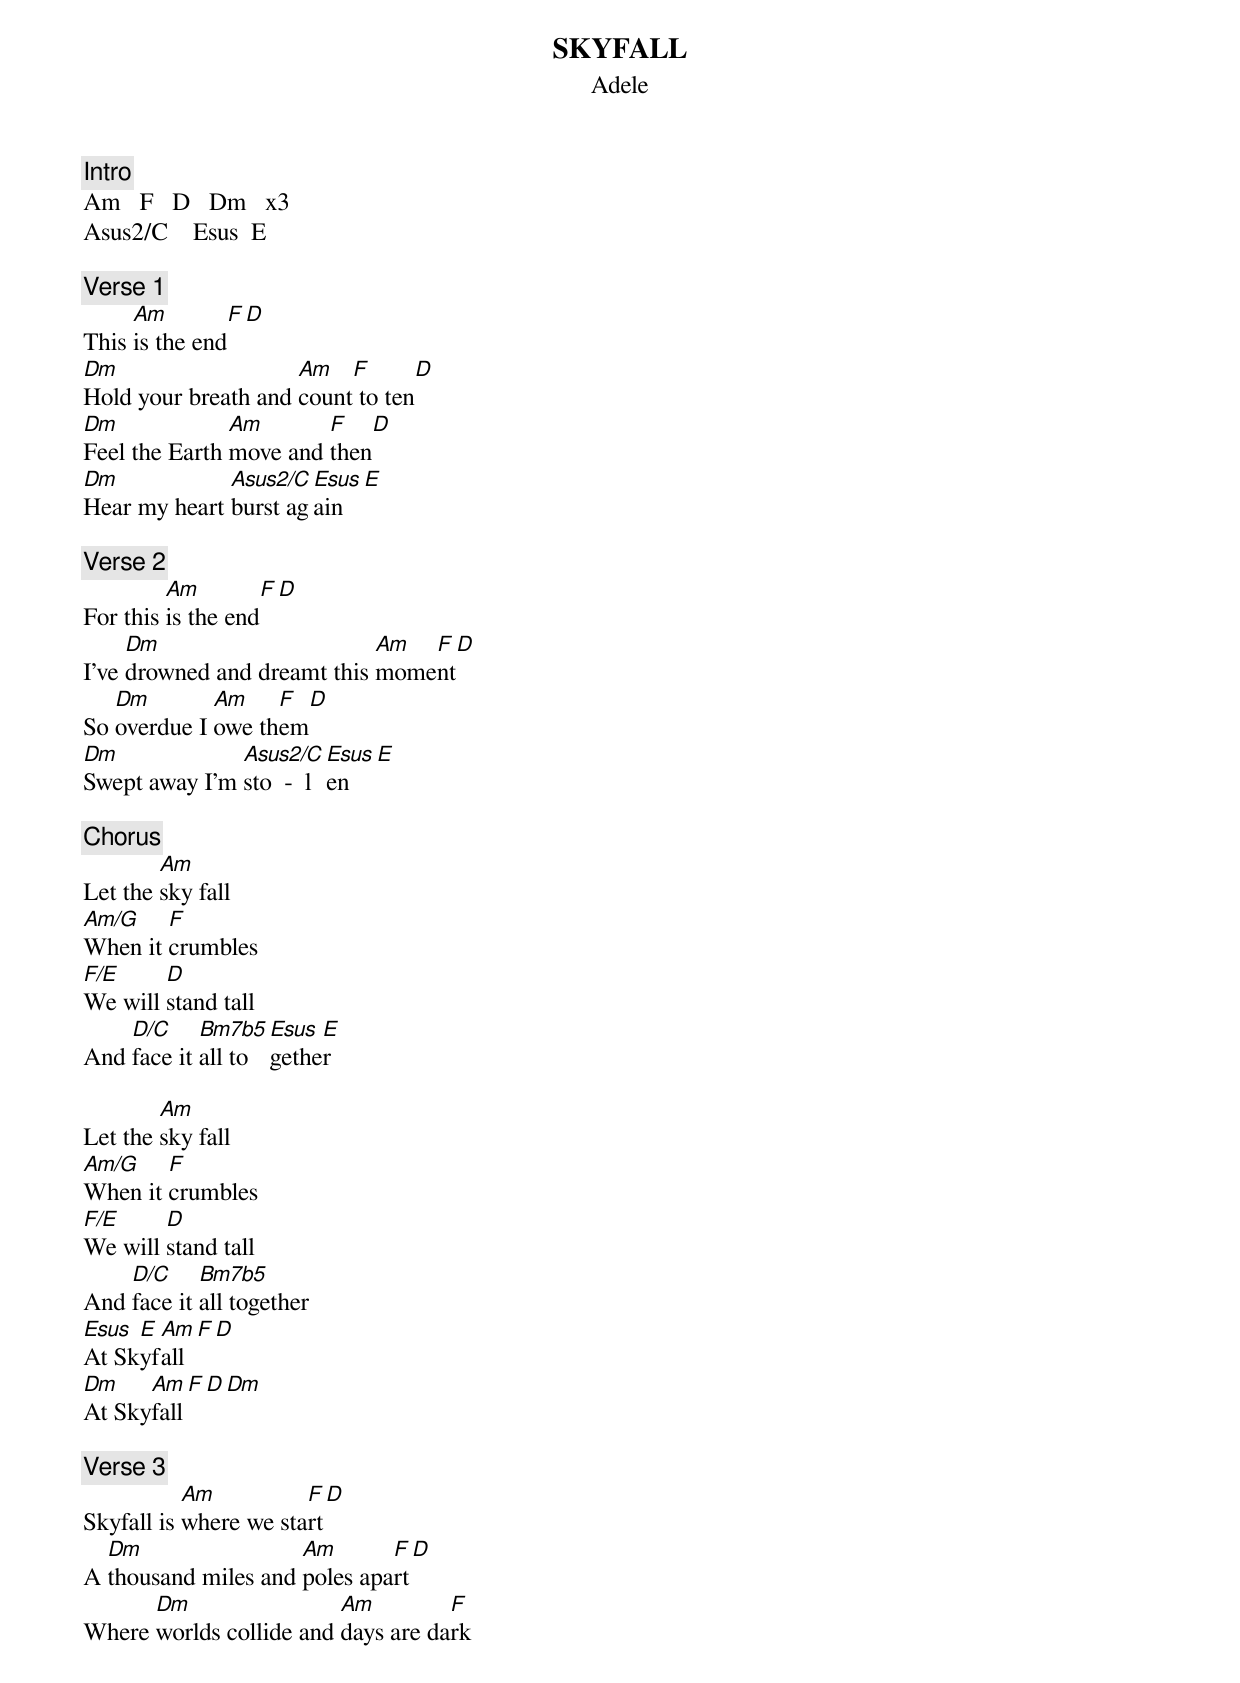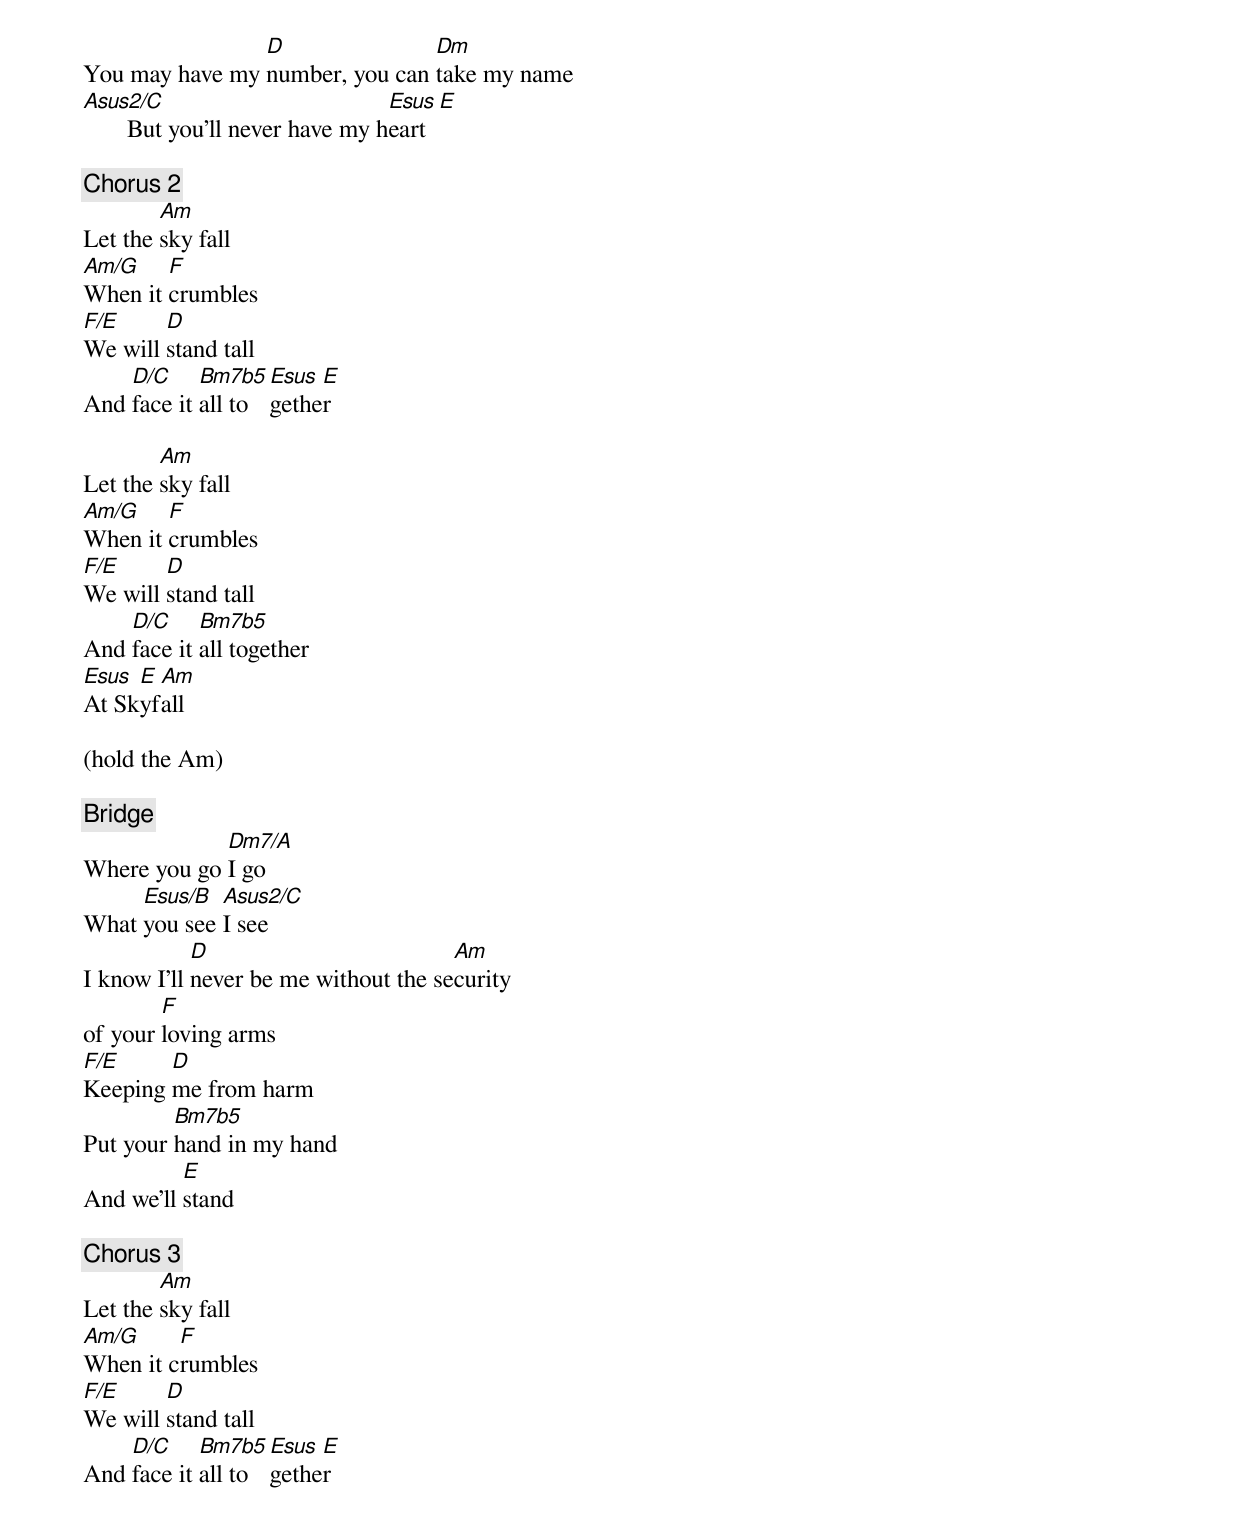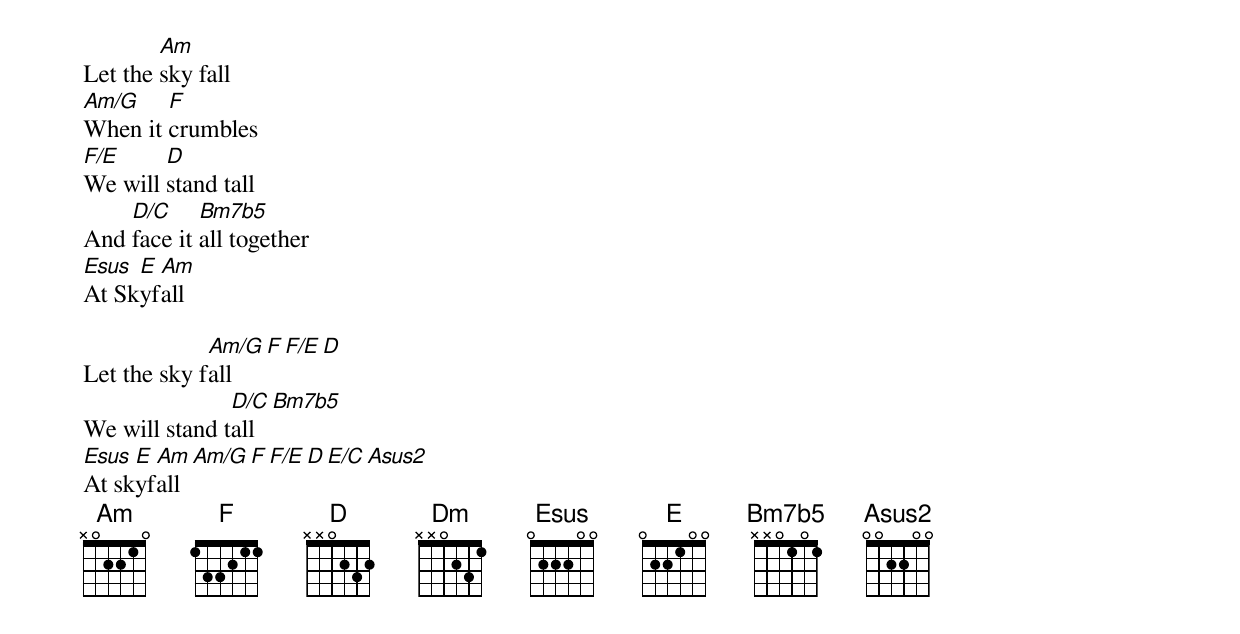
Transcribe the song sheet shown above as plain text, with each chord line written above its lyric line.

SKYFALL
Adele

[Intro]
Am   F   D   Dm   x3
Asus2/C    Esus  E

[Verse 1]
     Am        F   D
This is the end
Dm                   Am   F      D
Hold your breath and count to ten
Dm             Am       F    D
Feel the Earth move and then
Dm            Asus2/C Esus  E
Hear my heart burst again

[Verse 2]
         Am        F   D
For this is the end
     Dm                      Am  F   D
I've drowned and dreamt this moment
   Dm        Am    F   D
So overdue I owe them
Dm             Asus2/C  Esus  E
Swept away I'm sto  -  len

[Chorus]
        Am
Let the sky fall
Am/G    F
When it crumbles
F/E     D
We will stand tall
    D/C     Bm7b5 Esus E
And face it all together

        Am
Let the sky fall
Am/G    F
When it crumbles
F/E     D
We will stand tall
    D/C     Bm7b5
And face it all together
Esus E Am   F   D
At Skyfall
Dm    Am   F   D   Dm
At Skyfall

[Verse 3]
           Am          F   D
Skyfall is where we start
  Dm                 Am       F   D
A thousand miles and poles apart
      Dm                 Am         F
Where worlds collide and days are dark
                D               Dm
You may have my number, you can take my name
Asus2/C                          Esus  E
       But you'll never have my heart

[Chorus 2]
        Am
Let the sky fall
Am/G    F
When it crumbles
F/E     D
We will stand tall
    D/C     Bm7b5 Esus E
And face it all together

        Am
Let the sky fall
Am/G    F
When it crumbles
F/E     D
We will stand tall
    D/C     Bm7b5
And face it all together
Esus E Am
At Skyfall

(hold the Am)

[Bridge]
             Dm7/A
Where you go I go
     Esus/B  Asus2/C
What you see I see
            D                         Am
I know I'll never be me without the security
        F
of your loving arms
F/E     D
Keeping me from harm
         Bm7b5
Put your hand in my hand
          E
And we'll stand

[Chorus 3]
        Am
Let the sky fall
Am/G     F
When it crumbles
F/E     D
We will stand tall
    D/C     Bm7b5 Esus E
And face it all together

        Am
Let the sky fall
Am/G    F
When it crumbles
F/E     D
We will stand tall
    D/C     Bm7b5
And face it all together
Esus E Am
At Skyfall

             Am/G  F      F/E  D
Let the sky fall
               D/C  Bm7b5
We will stand tall
Esus E Am      Am/G  F      F/E  D      E/C        Asus2
At skyfall
